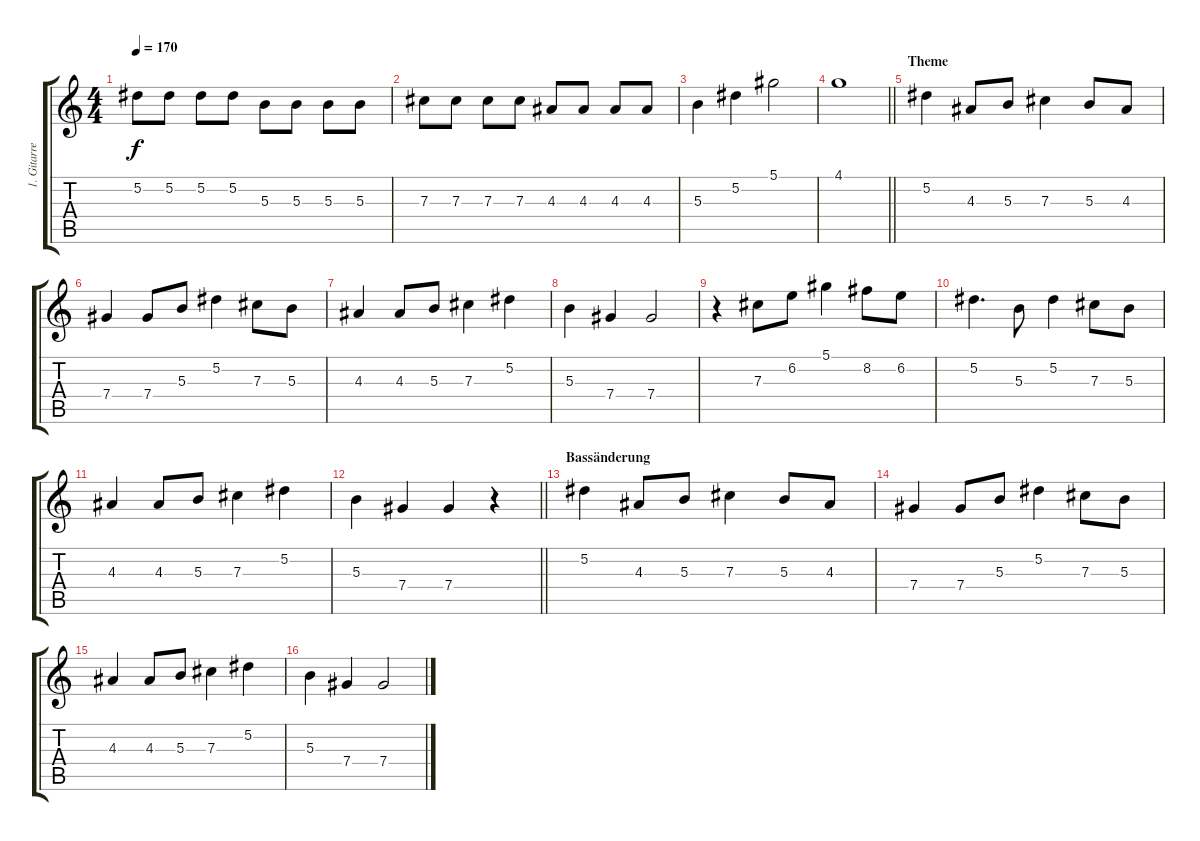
\track ("1. Gitarre" "1. Gitarre") {instrument overdrivenguitar}
\staff {score tabs}
\tuning (Eb4 Bb3 Gb3 Db3 Ab2 Eb2) {hide}
\ts (4 4)
\tempo 170
\clef g2
\ks c
5.2.8{dy f} 5.2.8 5.2.8 5.2.8 5.3.8 5.3.8 5.3.8 5.3.8 |
7.3.8 7.3.8 7.3.8 7.3.8 4.3.8 4.3.8 4.3.8 4.3.8 |
5.3.4 5.2.4 5.1.2 |
\barLineRight lightlight
4.1.1 |
\section ("" "Theme")
5.2.4 4.3.8 5.3.8 7.3.4 5.3.8 4.3.8 |
7.4.4 7.4.8 5.3.8 5.2.4 7.3.8 5.3.8 |
4.3.4 4.3.8 5.3.8 7.3.4 5.2.4 |
5.3.4 7.4.4 7.4.2 |
r.4 7.3.8 6.2.8 5.1.4 8.2.8 6.2.8 |
5.2.4{d} 5.3.8 5.2.4 7.3.8 5.3.8 |
4.3.4 4.3.8 5.3.8 7.3.4 5.2.4 |
\barLineRight lightlight
5.3.4 7.4.4 7.4.4 r.4 |
\section ("" "Bassänderung")
5.2.4 4.3.8 5.3.8 7.3.4 5.3.8 4.3.8 |
7.4.4 7.4.8 5.3.8 5.2.4 7.3.8 5.3.8 |
4.3.4 4.3.8 5.3.8 7.3.4 5.2.4 |
5.3.4 7.4.4 7.4.2
